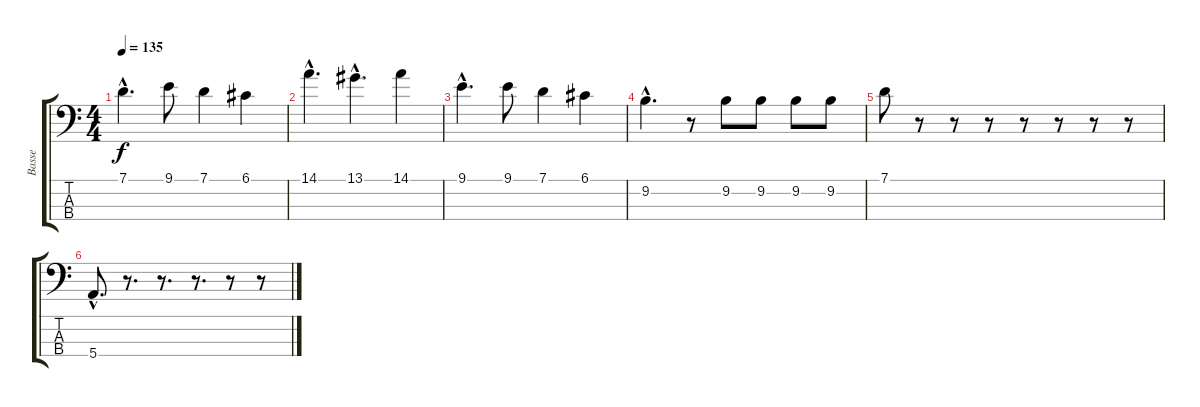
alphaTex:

\track ("Basse" "Basse") {instrument electricbasspick}
\staff {score tabs}
\tuning (G2 D2 A1 E1) {hide}
\ts (4 4)
\tempo 135
\clef f4
\ks c
7.1{hac}.4{d dy f} 9.1.8 7.1.4 6.1.4 |
14.1{hac}.4{d} 13.1{hac}.4{d} 14.1.4 |
9.1{hac}.4{d} 9.1.8 7.1.4 6.1.4 |
9.2{hac}.4{d} r.8 9.2.8 9.2.8 9.2.8 9.2.8 |
7.1.8 r.8 r.8 r.8 r.8 r.8 r.8 r.8 |
5.4{hac}.8{d} r.8{d} r.8{d} r.8{d} r.8 r.8
